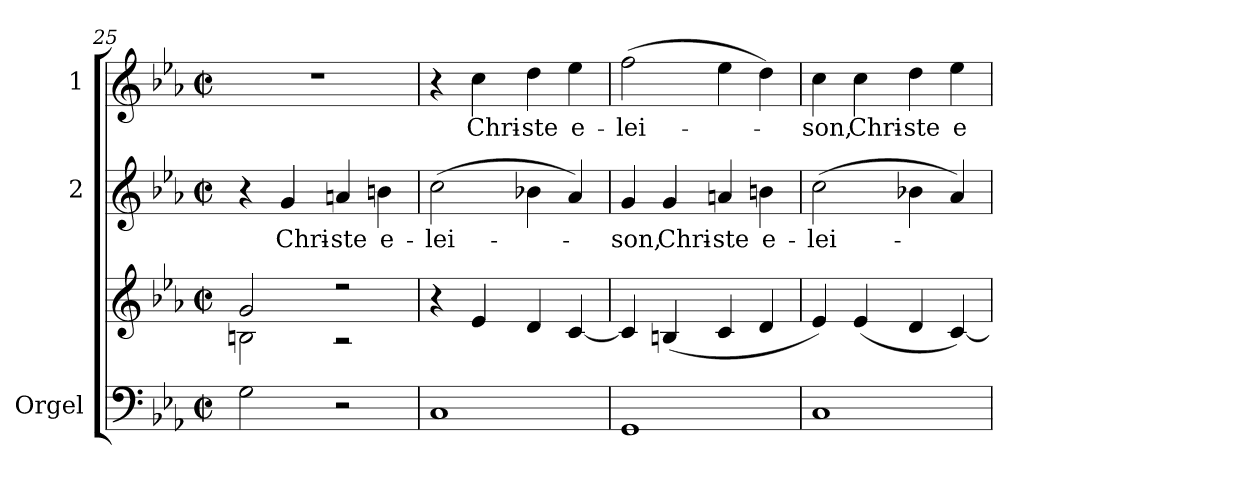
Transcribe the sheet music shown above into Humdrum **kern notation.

**kern	**kern	**kern	**text	**kern	**text
*part3	*part3	*part2	*part2	*part1	*part1
*staff4	*staff3	*staff2	*staff2	*staff1	*staff1
*I"Orgel	*	*I"2	*	*I"1	*
*I'Org.	*	*	*	*	*
*clefF4	*clefG2	*clefG2	*	*clefG2	*
*k[b-e-a-]	*k[b-e-a-]	*k[b-e-a-]	*	*k[b-e-a-]	*
*E-:	*E-:	*E-:	*	*E-:	*
*M2/2	*M2/2	*M2/2	*	*M2/2	*
*met(c|)	*met(c|)	*met(c|)	*	*met(c|)	*
=25	=25	=25	=25	=25	=25
*	*^	*	*	*	*
2G\	2g/	2Bn\	4r	.	1r	.
!	!	!	!	!LO:LY:b	!	!
.	.	.	4g/	Chri-	.	.
!	!	!	!	!LO:LY:b	!	!
2r	2r	2r	4an/	-ste	.	.
!	!	!	!	!LO:LY:b	!	!
.	.	.	4bn\	e-	.	.
*	*v	*v	*	*	*	*
=26	=26	=26	=26	=26	=26
!	!	!	!LO:LY:b	!	!
1C	4r	(>2cc\	-lei-	4r	.
!	!	!	!	!	!LO:LY:b
.	4e-/	.	.	4cc\	Chri-
!	!	!	!	!	!LO:LY:b
.	4d/	4b-X\	.	4dd\	-ste
!	!	!	!	!	!LO:LY:b
.	[4c/	4a-/)	.	4ee-\	e-
!!LO:LB:g=z
=27	=27	=27	=27	=27	=27
!	!	!	!LO:LY:b	!	!LO:LY:b
1GG	4c/]	4g/	-son,	(>2ff\	-lei-
!	!	!	!LO:LY:b	!	!
.	(<4Bn/	4g/	Chri-	.	.
!	!	!	!LO:LY:b	!	!
.	4c/	4an/	-ste	4ee-\	.
!	!	!	!LO:LY:b	!	!
.	4d/	4bn\	e-	4dd\)	.
=28	=28	=28	=28	=28	=28
!	!	!	!LO:LY:b	!	!LO:LY:b
1C	4e-/)	(>2cc\	-lei-	4cc\	-son,
!	!	!	!	!	!LO:LY:b
.	(<4e-/	.	.	4cc\	Chri-
!	!	!	!	!	!LO:LY:b
.	4d/	4b-X\	.	4dd\	-ste
!	!	!	!	!	!LO:LY:b
.	[4c/)	4a-/)	.	4ee-\	e-
=	=	=	=	=	=
*-	*-	*-	*-	*-	*-
